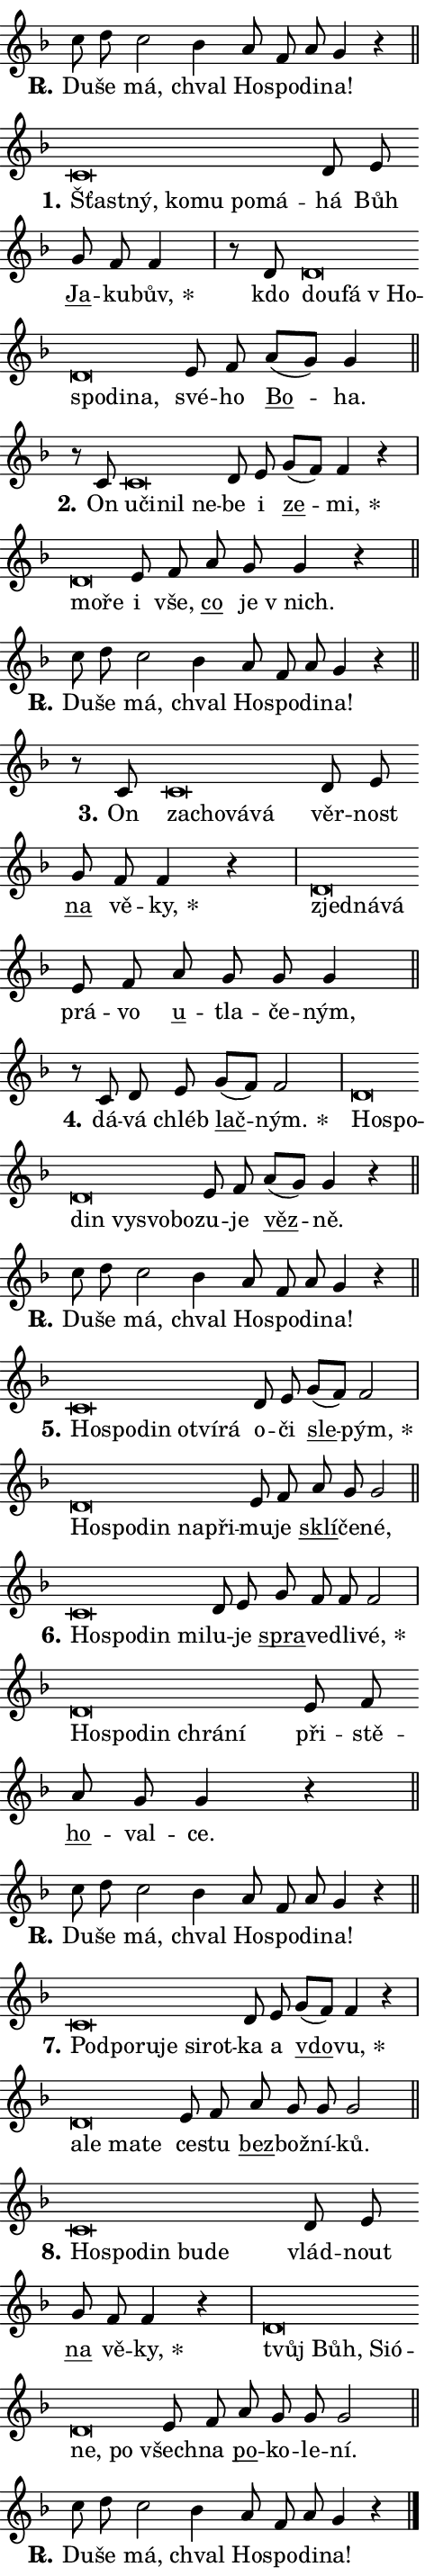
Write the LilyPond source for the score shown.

\version "2.24.0"
\header { tagline = "" }
\paper {
  indent = 0\cm
  top-margin = 0\cm
  right-margin = 0.13\cm % to fit lyric hyphens
  bottom-margin = 0\cm
  left-margin = 0\cm
  paper-width = 8\cm
  page-breaking = #ly:one-page-breaking
  system-system-spacing.basic-distance = #11
  score-system-spacing.basic-distance = #11
  ragged-last = ##f
}


%% Author: Thomas Morley
%% https://lists.gnu.org/archive/html/lilypond-user/2020-05/msg00002.html
#(define (line-position grob)
"Returns position of @var[grob} in current system:
   @code{'start}, if at first time-step
   @code{'end}, if at last time-step
   @code{'middle} otherwise
"
  (let* ((col (ly:item-get-column grob))
         (ln (ly:grob-object col 'left-neighbor))
         (rn (ly:grob-object col 'right-neighbor))
         (col-to-check-left (if (ly:grob? ln) ln col))
         (col-to-check-right (if (ly:grob? rn) rn col))
         (break-dir-left
           (and
             (ly:grob-property col-to-check-left 'non-musical #f)
             (ly:item-break-dir col-to-check-left)))
         (break-dir-right
           (and
             (ly:grob-property col-to-check-right 'non-musical #f)
             (ly:item-break-dir col-to-check-right))))
        (cond ((eqv? 1 break-dir-left) 'start)
              ((eqv? -1 break-dir-right) 'end)
              (else 'middle))))

#(define (tranparent-at-line-position vctor)
  (lambda (grob)
  "Relying on @code{line-position} select the relevant enry from @var{vctor}.
Used to determine transparency,"
    (case (line-position grob)
      ((end) (not (vector-ref vctor 0)))
      ((middle) (not (vector-ref vctor 1)))
      ((start) (not (vector-ref vctor 2))))))

noteHeadBreakVisibility =
#(define-music-function (break-visibility)(vector?)
"Makes @code{NoteHead}s transparent relying on @var{break-visibility}"
#{
  \override NoteHead.transparent =
    #(tranparent-at-line-position break-visibility)
#})

#(define delete-ledgers-for-transparent-note-heads
  (lambda (grob)
    "Reads whether a @code{NoteHead} is transparent.
If so this @code{NoteHead} is removed from @code{'note-heads} from
@var{grob}, which is supposed to be @code{LedgerLineSpanner}.
As a result ledgers are not printed for this @code{NoteHead}"
    (let* ((nhds-array (ly:grob-object grob 'note-heads))
           (nhds-list
             (if (ly:grob-array? nhds-array)
                 (ly:grob-array->list nhds-array)
                 '()))
           ;; Relies on the transparent-property being done before
           ;; Staff.LedgerLineSpanner.after-line-breaking is executed.
           ;; This is fragile ...
           (to-keep
             (remove
               (lambda (nhd)
                 (ly:grob-property nhd 'transparent #f))
               nhds-list)))
      ;; TODO find a better method to iterate over grob-arrays, similiar
      ;; to filter/remove etc for lists
      ;; For now rebuilt from scratch
      (set! (ly:grob-object grob 'note-heads)  '())
      (for-each
        (lambda (nhd)
          (ly:pointer-group-interface::add-grob grob 'note-heads nhd))
        to-keep))))

squashNotes = {
  \override NoteHead.X-extent = #'(-0.2 . 0.2)
  \override NoteHead.Y-extent = #'(-0.75 . 0)
  \override NoteHead.stencil =
    #(lambda (grob)
       (let ((pos (ly:grob-property grob 'staff-position)))
         (begin
           (if (< pos -7) (display "ERROR: Lower brevis then expected\n") (display ""))
           (if (<= pos -6) ly:text-interface::print ly:note-head::print))))
}
unSquashNotes = {
  \revert NoteHead.X-extent
  \revert NoteHead.Y-extent
  \revert NoteHead.stencil
}

hideNotes = \noteHeadBreakVisibility #begin-of-line-visible
unHideNotes = \noteHeadBreakVisibility #all-visible

% work-around for resetting accidentals
% https://lilypond.org/doc/v2.23/Documentation/notation/displaying-rhythms#unmetered-music
cadenzaMeasure = {
  \cadenzaOff
  \partial 1024 s1024
  \cadenzaOn
}

#(define-markup-command (accent layout props text) (markup?)
  "Underline accented syllable"
  (interpret-markup layout props
    #{\markup \override #'(offset . 4.3) \underline { #text }#}))

responsum = \markup \concat {
  "R" \hspace #-1.05 \path #0.1 #'((moveto 0 0.07) (lineto 0.9 0.8)) \hspace #0.05 "."
}

spaceSize = #0.6828661417322834 % exact space size for TeX Gyre Schola

\layout {
  \context {
    \Staff
    \remove "Time_signature_engraver"
    \override LedgerLineSpanner.after-line-breaking = #delete-ledgers-for-transparent-note-heads
  }
  \context {
    \Lyrics {
      \override LyricSpace.minimum-distance = \spaceSize
      \override LyricText.font-name = #"TeX Gyre Schola"
      \override LyricText.font-size = 1
      \override StanzaNumber.font-name = #"TeX Gyre Schola Bold"
      \override StanzaNumber.font-size = 1
    }
  }
  \context {
    \Score 
    \override NoteHead.text =
      #(lambda (grob) 
        (let ((pos (ly:grob-property grob 'staff-position)))
          #{\markup {
            \combine
              \halign #-0.55 \raise #(if (= pos -6) 0 0.5) \override #'(thickness . 2) \draw-line #'(3.2 . 0)
              \musicglyph "noteheads.sM1"
          }#}))
  }
}

% magnetic-lyrics.ily
%
%   written by
%     Jean Abou Samra <jean@abou-samra.fr>
%     Werner Lemberg <wl@gnu.org>
%
%   adapted by
%     Jiri Hon <jiri.hon@gmail.com>
%
% Version 2022-Apr-15

% https://www.mail-archive.com/lilypond-user@gnu.org/msg149350.html

#(define (Left_hyphen_pointer_engraver context)
   "Collect syllable-hyphen-syllable occurrences in lyrics and store
them in properties.  This engraver only looks to the left.  For
example, if the lyrics input is @code{foo -- bar}, it does the
following.

@itemize @bullet
@item
Set the @code{text} property of the @code{LyricHyphen} grob between
@q{foo} and @q{bar} to @code{foo}.

@item
Set the @code{left-hyphen} property of the @code{LyricText} grob with
text @q{foo} to the @code{LyricHyphen} grob between @q{foo} and
@q{bar}.
@end itemize

Use this auxiliary engraver in combination with the
@code{lyric-@/text::@/apply-@/magnetic-@/offset!} hook."
   (let ((hyphen #f)
         (text #f))
     (make-engraver
      (acknowledgers
       ((lyric-syllable-interface engraver grob source-engraver)
        (set! text grob)))
      (end-acknowledgers
       ((lyric-hyphen-interface engraver grob source-engraver)
        ;(when (not (grob::has-interface grob 'lyric-space-interface))
          (set! hyphen grob)));)
      ((stop-translation-timestep engraver)
       (when (and text hyphen)
         (ly:grob-set-object! text 'left-hyphen hyphen))
       (set! text #f)
       (set! hyphen #f)))))

#(define (lyric-text::apply-magnetic-offset! grob)
   "If the space between two syllables is less than the value in
property @code{LyricText@/.details@/.squash-threshold}, move the right
syllable to the left so that it gets concatenated with the left
syllable.

Use this function as a hook for
@code{LyricText@/.after-@/line-@/breaking} if the
@code{Left_@/hyphen_@/pointer_@/engraver} is active."
   (let ((hyphen (ly:grob-object grob 'left-hyphen #f)))
     (when hyphen
       (let ((left-text (ly:spanner-bound hyphen LEFT)))
         (when (grob::has-interface left-text 'lyric-syllable-interface)
           (let* ((common (ly:grob-common-refpoint grob left-text X))
                  (this-x-ext (ly:grob-extent grob common X))
                  (left-x-ext
                   (begin
                     ;; Trigger magnetism for left-text.
                     (ly:grob-property left-text 'after-line-breaking)
                     (ly:grob-extent left-text common X)))
                  ;; `delta` is the gap width between two syllables.
                  (delta (- (interval-start this-x-ext)
                            (interval-end left-x-ext)))
                  (details (ly:grob-property grob 'details))
                  (threshold (assoc-get 'squash-threshold details 0.2)))
             (when (< delta threshold)
               (let* (;; We have to manipulate the input text so that
                      ;; ligatures crossing syllable boundaries are not
                      ;; disabled.  For languages based on the Latin
                      ;; script this is essentially a beautification.
                      ;; However, for non-Western scripts it can be a
                      ;; necessity.
                      (lt (ly:grob-property left-text 'text))
                      (rt (ly:grob-property grob 'text))
                      (is-space (grob::has-interface hyphen 'lyric-space-interface))
                      (space (if is-space " " ""))
                      (extra-delta (if is-space spaceSize 0))
                      ;; Append new syllable.
                      (ltrt-space (if (and (string? lt) (string? rt))
                                (string-append lt space rt)
                                (make-concat-markup (list lt space rt))))
                      ;; Right-align `ltrt` to the right side.
                      (ltrt-space-markup (grob-interpret-markup
                               grob
                               (make-translate-markup
                                (cons (interval-length this-x-ext) 0)
                                (make-right-align-markup ltrt-space)))))
                 (begin
                   ;; Don't print `left-text`.
                   (ly:grob-set-property! left-text 'stencil #f)
                   ;; Set text and stencil (which holds all collected
                   ;; syllables so far) and shift it to the left.
                   (ly:grob-set-property! grob 'text ltrt-space)
                   (ly:grob-set-property! grob 'stencil ltrt-space-markup)
                   (ly:grob-translate-axis! grob (- (- delta extra-delta)) X))))))))))


#(define (lyric-hyphen::displace-bounds-first grob)
   ;; Make very sure this callback isn't triggered too early.
   (let ((left (ly:spanner-bound grob LEFT))
         (right (ly:spanner-bound grob RIGHT)))
     (ly:grob-property left 'after-line-breaking)
     (ly:grob-property right 'after-line-breaking)
     (ly:lyric-hyphen::print grob)))

squashThreshold = #0.4

\layout {
  \context {
    \Lyrics
    \consists #Left_hyphen_pointer_engraver
    \override LyricText.after-line-breaking =
      #lyric-text::apply-magnetic-offset!
    \override LyricHyphen.stencil = #lyric-hyphen::displace-bounds-first
    \override LyricText.details.squash-threshold = \squashThreshold
    \override LyricHyphen.minimum-distance = 0
    \override LyricHyphen.minimum-length = \squashThreshold
  }
}

squashText = \override LyricText.details.squash-threshold = 9999
unSquashText = \override LyricText.details.squash-threshold = \squashThreshold

leftText = \override LyricText.self-alignment-X = #LEFT
unLeftText = \revert LyricText.self-alignment-X

starOffset = #(lambda (grob) 
                (let ((x_offset (ly:self-alignment-interface::aligned-on-x-parent grob)))
                  (if (= x_offset 0) 0 (+ x_offset 1.2))))

star = #(define-music-function (syllable)(string?)
"Append star separator at the end of a syllable"
#{
  \once \override LyricText.X-offset = #starOffset
  \lyricmode { \markup {
    #syllable
    \override #'((font-name . "TeX Gyre Schola Bold")) \hspace #0.2 \lower #0.65 \larger "*"
  } }
#})

starAccent = #(define-music-function (syllable)(string?)
"Append star separator at the end of a syllable and make accent"
#{
  \once \override LyricText.X-offset = #starOffset
  \lyricmode { \markup {
    \accent #syllable
    \override #'((font-name . "TeX Gyre Schola Bold")) \hspace #0.2 \lower #0.65 \larger "*"
  } }
#})

breath = #(define-music-function (syllable)(string?)
"Append breathing indicator at the end of a syllable"
#{
  \lyricmode { \markup { #syllable "+" } }
#})

optionalBreath = #(define-music-function (syllable)(string?)
"Append optional breathing indicator at the end of a syllable"
#{
  \lyricmode { \markup { #syllable "(+)" } }
#})


\score {
    <<
        \new Voice = "melody" { \cadenzaOn \key f \major \relative { c''8 d c2 bes4 a8 f a g4 r \cadenzaMeasure \bar "||" \break } }
        \new Lyrics \lyricsto "melody" { \lyricmode { \set stanza = \responsum
Du -- še má, chval Ho -- spo -- di -- na! } }
    >>
    \layout {}
}

\score {
    <<
        \new Voice = "melody" { \cadenzaOn \key f \major \relative { \squashNotes c'\breve*1/16 \hideNotes \breve*1/16 \bar "" \breve*1/16 \bar "" \breve*1/16 \bar "" \breve*1/16 \breve*1/16 \bar "" \unHideNotes \unSquashNotes d8 e \bar "" g f f4 \cadenzaMeasure \bar "|" r8 d8 \squashNotes d\breve*1/16 \hideNotes \breve*1/16 \bar "" \breve*1/16 \bar "" \breve*1/16 \bar "" \breve*1/16 \breve*1/16 \bar "" \unHideNotes \unSquashNotes e8 f \bar "" a[( g)] g4 \cadenzaMeasure \bar "||" \break } }
        \new Lyrics \lyricsto "melody" { \lyricmode { \set stanza = "1."
\leftText Šťast -- \squashText ný, ko -- mu po -- má -- \unLeftText \unSquashText há Bůh \markup \accent Ja -- ku -- \star bův, kdo \leftText dou -- \squashText fá "v Ho" -- spo -- di -- na, \unLeftText \unSquashText své -- ho \markup \accent Bo -- ha. } }
    >>
    \layout {}
}

\score {
    <<
        \new Voice = "melody" { \cadenzaOn \key f \major \relative { r8 c'8 \squashNotes c\breve*1/16 \hideNotes \breve*1/16 \bar "" \breve*1/16 \breve*1/16 \bar "" \unHideNotes \unSquashNotes d8 e \bar "" g[( f)] f4 r \cadenzaMeasure \bar "|" \squashNotes d\breve*1/16 \hideNotes \breve*1/16 \bar "" \unHideNotes \unSquashNotes e8 f \bar "" a g g4 r \cadenzaMeasure \bar "||" \break } }
        \new Lyrics \lyricsto "melody" { \lyricmode { \set stanza = "2."
On \leftText u -- \squashText či -- nil ne -- \unLeftText \unSquashText be i \markup \accent ze -- \star mi, \leftText mo -- \squashText ře \unLeftText \unSquashText i vše, \markup \accent co je "v nich." } }
    >>
    \layout {}
}

\score {
    <<
        \new Voice = "melody" { \cadenzaOn \key f \major \relative { c''8 d c2 bes4 a8 f a g4 r \cadenzaMeasure \bar "||" \break } }
        \new Lyrics \lyricsto "melody" { \lyricmode { \set stanza = \responsum
Du -- še má, chval Ho -- spo -- di -- na! } }
    >>
    \layout {}
}

\score {
    <<
        \new Voice = "melody" { \cadenzaOn \key f \major \relative { r8 c'8 \squashNotes c\breve*1/16 \hideNotes \breve*1/16 \bar "" \breve*1/16 \breve*1/16 \bar "" \unHideNotes \unSquashNotes d8 e \bar "" g f f4 r \cadenzaMeasure \bar "|" \squashNotes d\breve*1/16 \hideNotes \breve*1/16 \breve*1/16 \bar "" \unHideNotes \unSquashNotes e8 f \bar "" a g g g4 \cadenzaMeasure \bar "||" \break } }
        \new Lyrics \lyricsto "melody" { \lyricmode { \set stanza = "3."
On \leftText za -- \squashText cho -- vá -- vá \unLeftText \unSquashText věr -- nost \markup \accent na vě -- \star ky, \leftText zjed -- \squashText ná -- vá \unLeftText \unSquashText prá -- vo \markup \accent u -- tla -- če -- ným, } }
    >>
    \layout {}
}

\score {
    <<
        \new Voice = "melody" { \cadenzaOn \key f \major \relative { r8 c' d8 e \bar "" g[( f)] f2 \cadenzaMeasure \bar "|" \squashNotes d\breve*1/16 \hideNotes \breve*1/16 \bar "" \breve*1/16 \bar "" \breve*1/16 \bar "" \breve*1/16 \breve*1/16 \bar "" \unHideNotes \unSquashNotes e8 f \bar "" a[( g)] g4 r \cadenzaMeasure \bar "||" \break } }
        \new Lyrics \lyricsto "melody" { \lyricmode { \set stanza = "4."
dá -- vá chléb \markup \accent lač -- \star ným. \leftText Ho -- \squashText spo -- din vy -- svo -- bo -- \unLeftText \unSquashText zu -- je \markup \accent věz -- ně. } }
    >>
    \layout {}
}

\score {
    <<
        \new Voice = "melody" { \cadenzaOn \key f \major \relative { c''8 d c2 bes4 a8 f a g4 r \cadenzaMeasure \bar "||" \break } }
        \new Lyrics \lyricsto "melody" { \lyricmode { \set stanza = \responsum
Du -- še má, chval Ho -- spo -- di -- na! } }
    >>
    \layout {}
}

\score {
    <<
        \new Voice = "melody" { \cadenzaOn \key f \major \relative { \squashNotes c'\breve*1/16 \hideNotes \breve*1/16 \bar "" \breve*1/16 \bar "" \breve*1/16 \bar "" \breve*1/16 \breve*1/16 \bar "" \unHideNotes \unSquashNotes d8 e \bar "" g[( f)] f2 \cadenzaMeasure \bar "|" \squashNotes d\breve*1/16 \hideNotes \breve*1/16 \bar "" \breve*1/16 \bar "" \breve*1/16 \breve*1/16 \bar "" \unHideNotes \unSquashNotes e8 f \bar "" a g g2 \cadenzaMeasure \bar "||" \break } }
        \new Lyrics \lyricsto "melody" { \lyricmode { \set stanza = "5."
\leftText Ho -- \squashText spo -- din o -- tví -- rá \unLeftText \unSquashText o -- či \markup \accent sle -- \star pým, \leftText Ho -- \squashText spo -- din na -- při -- \unLeftText \unSquashText mu -- je \markup \accent sklí -- če -- né, } }
    >>
    \layout {}
}

\score {
    <<
        \new Voice = "melody" { \cadenzaOn \key f \major \relative { \squashNotes c'\breve*1/16 \hideNotes \breve*1/16 \bar "" \breve*1/16 \breve*1/16 \bar "" \unHideNotes \unSquashNotes d8 e \bar "" g f f f2 \cadenzaMeasure \bar "|" \squashNotes d\breve*1/16 \hideNotes \breve*1/16 \bar "" \breve*1/16 \bar "" \breve*1/16 \breve*1/16 \bar "" \unHideNotes \unSquashNotes e8 f \bar "" a g g4 r \cadenzaMeasure \bar "||" \break } }
        \new Lyrics \lyricsto "melody" { \lyricmode { \set stanza = "6."
\leftText Ho -- \squashText spo -- din mi -- \unLeftText \unSquashText lu -- je \markup \accent spra -- ve -- dli -- \star vé, \leftText Ho -- \squashText spo -- din chrá -- ní \unLeftText \unSquashText při -- stě -- \markup \accent ho -- val -- ce. } }
    >>
    \layout {}
}

\score {
    <<
        \new Voice = "melody" { \cadenzaOn \key f \major \relative { c''8 d c2 bes4 a8 f a g4 r \cadenzaMeasure \bar "||" \break } }
        \new Lyrics \lyricsto "melody" { \lyricmode { \set stanza = \responsum
Du -- še má, chval Ho -- spo -- di -- na! } }
    >>
    \layout {}
}

\score {
    <<
        \new Voice = "melody" { \cadenzaOn \key f \major \relative { \squashNotes c'\breve*1/16 \hideNotes \breve*1/16 \bar "" \breve*1/16 \bar "" \breve*1/16 \bar "" \breve*1/16 \breve*1/16 \bar "" \unHideNotes \unSquashNotes d8 e \bar "" g[( f)] f4 r \cadenzaMeasure \bar "|" \squashNotes d\breve*1/16 \hideNotes \breve*1/16 \bar "" \breve*1/16 \breve*1/16 \bar "" \unHideNotes \unSquashNotes e8 f \bar "" a g g g2 \cadenzaMeasure \bar "||" \break } }
        \new Lyrics \lyricsto "melody" { \lyricmode { \set stanza = "7."
\leftText Pod -- \squashText po -- ru -- je si -- rot -- \unLeftText \unSquashText ka a \markup \accent vdo -- \star vu, \leftText a -- \squashText le ma -- te \unLeftText \unSquashText ce -- stu \markup \accent bez -- bož -- ní -- ků. } }
    >>
    \layout {}
}

\score {
    <<
        \new Voice = "melody" { \cadenzaOn \key f \major \relative { \squashNotes c'\breve*1/16 \hideNotes \breve*1/16 \bar "" \breve*1/16 \bar "" \breve*1/16 \breve*1/16 \bar "" \unHideNotes \unSquashNotes d8 e \bar "" g f f4 r \cadenzaMeasure \bar "|" \squashNotes d\breve*1/16 \hideNotes \breve*1/16 \bar "" \breve*1/16 \bar "" \breve*1/16 \bar "" \breve*1/16 \breve*1/16 \bar "" \unHideNotes \unSquashNotes e8 f \bar "" a g g g2 \cadenzaMeasure \bar "||" \break } }
        \new Lyrics \lyricsto "melody" { \lyricmode { \set stanza = "8."
\leftText Ho -- \squashText spo -- din bu -- de \unLeftText \unSquashText vlád -- nout \markup \accent na vě -- \star ky, \leftText tvůj \squashText Bůh, Si -- ó -- ne, po \unLeftText \unSquashText všech -- na \markup \accent po -- ko -- le -- ní. } }
    >>
    \layout {}
}

\score {
    <<
        \new Voice = "melody" { \cadenzaOn \key f \major \relative { c''8 d c2 bes4 a8 f a g4 r \cadenzaMeasure \bar "||" \break } \bar "|." }
        \new Lyrics \lyricsto "melody" { \lyricmode { \set stanza = \responsum
Du -- še má, chval Ho -- spo -- di -- na! } }
    >>
    \layout {}
}
